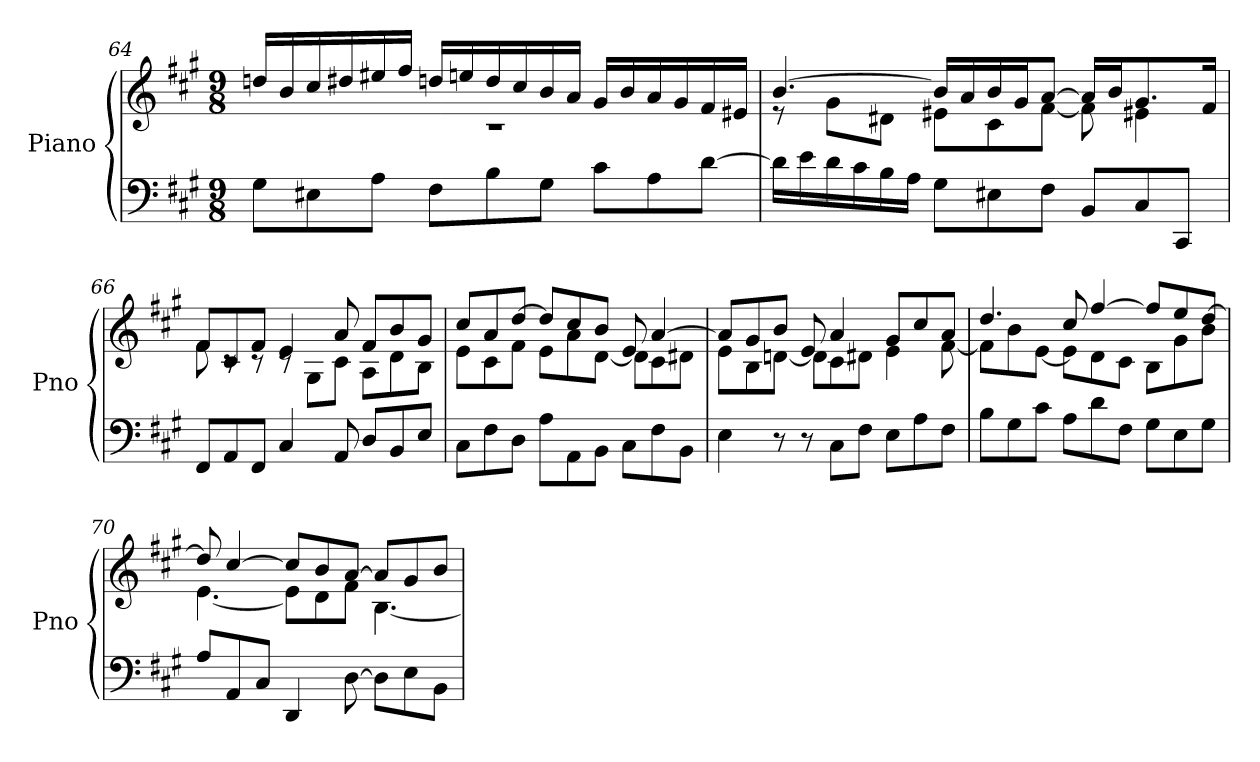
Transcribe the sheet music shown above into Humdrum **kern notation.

**kern	**kern
*part1	*part1
*staff2	*staff1
*I"Piano	*
*I'Pno	*
!!LO:LB:g=z
*clefF4	*clefG2
*k[f#c#g#]	*k[f#c#g#]
*M9/8	*M9/8
=64	=64
*	*^
8G#\L	16ddn/LL	8%9r
.	16b/	.
8E#X\	16cc#/	.
.	16dd#X/	.
8A\J	16ee#X/	.
.	16ff#/JJ	.
8F#\L	16ddn/LL	.
.	16een/	.
8B\	16dd/	.
.	16cc#/	.
8G#\J	16b/	.
.	16a/JJ	.
8c#\L	16g#/LL	.
.	16b/	.
8A\	16a/	.
.	16g#/	.
[8d\J	16f#/	.
.	16e#X/JJ	.
=65	=65	=65
16d\LL]	[4.b/	8r
16e\	.	.
16d\	.	8g#\L
16c#\	.	.
16B\	.	8d#X\J
16A\JJ	.	.
8G#\L	16b/LL]	8e#X\L
.	16a/	.
8E#X\	16b/	8c#\
.	16g#/J	.
8F#\J	[8a/J	[8f#\J
8BB/L	16a/LL]	8f#\]
.	16b/J	.
8C#/	8.g#/	4e#X\
8CC#/J	.	.
.	16f#/Jk	.
!!LO:LB:g=z	!!
=66	=66	=66
8FF#/L	8f#/L	8f#\
8AA/	8c#/	8rc
8FF#/J	8f#/J	8rc
4C#/	4e/	8rc
.	.	8G#\L
8AA/	8a/	8c#\J
8D/L	8f#/L	8A\L
8BB/	8b/	8d\
8E/J	8g#/J	8B\J
=67	=67	=67
8C#\L	8cc#/L	8e\L
8F#\	8a/	8c#\
8D\J	[8dd/J	8f#\J
8A\L	8dd/L]	8e\L
8AA\	8cc#/	8a\
8BB\J	8b/J	[8d\J
8C#\L	8e/	8d\L]
8F#\	[4a/	8c#\
8BB\J	.	8d#X\J
=68	=68	=68
4E\	8a/L]	8e\L
.	8g#/	8B\
8r	8b/J	[8dn\J
8r	8e/	8d\L]
8C#\L	4a/	8c#\
8F#\J	.	8d#X\J
8E\L	8g#/L	4e\
8A\	8cc#/	.
8F#\J	8a/J	[8f#\
!!LO:PB:g=z	!!
=69	=69	=69
8B\L	4.dd/	8f#\L]
8G#\	.	8b\
8c#\J	.	[8e\J
8A\L	8cc#/	8e\L]
8d\	[4ff#/	8d\
8F#\J	.	8c#\J
8G#\L	8ff#/L]	8B\L
8E\	8ee/	8g#\
8G#\J	[8dd/J	8b\J
=70	=70	=70
8A/L	8dd/]	[4.e\
8AA/	[4cc#/	.
8C#/J	.	.
4DD/	8cc#/L]	8e\L]
.	8b/	8d\
[8D\	[8a/J	8f#\J
8D\L]	8a/L]	[4.B\
8E\	8g#/	.
8BB\J	8b/J	.
*	*v	*v
=	=
*-	*-
